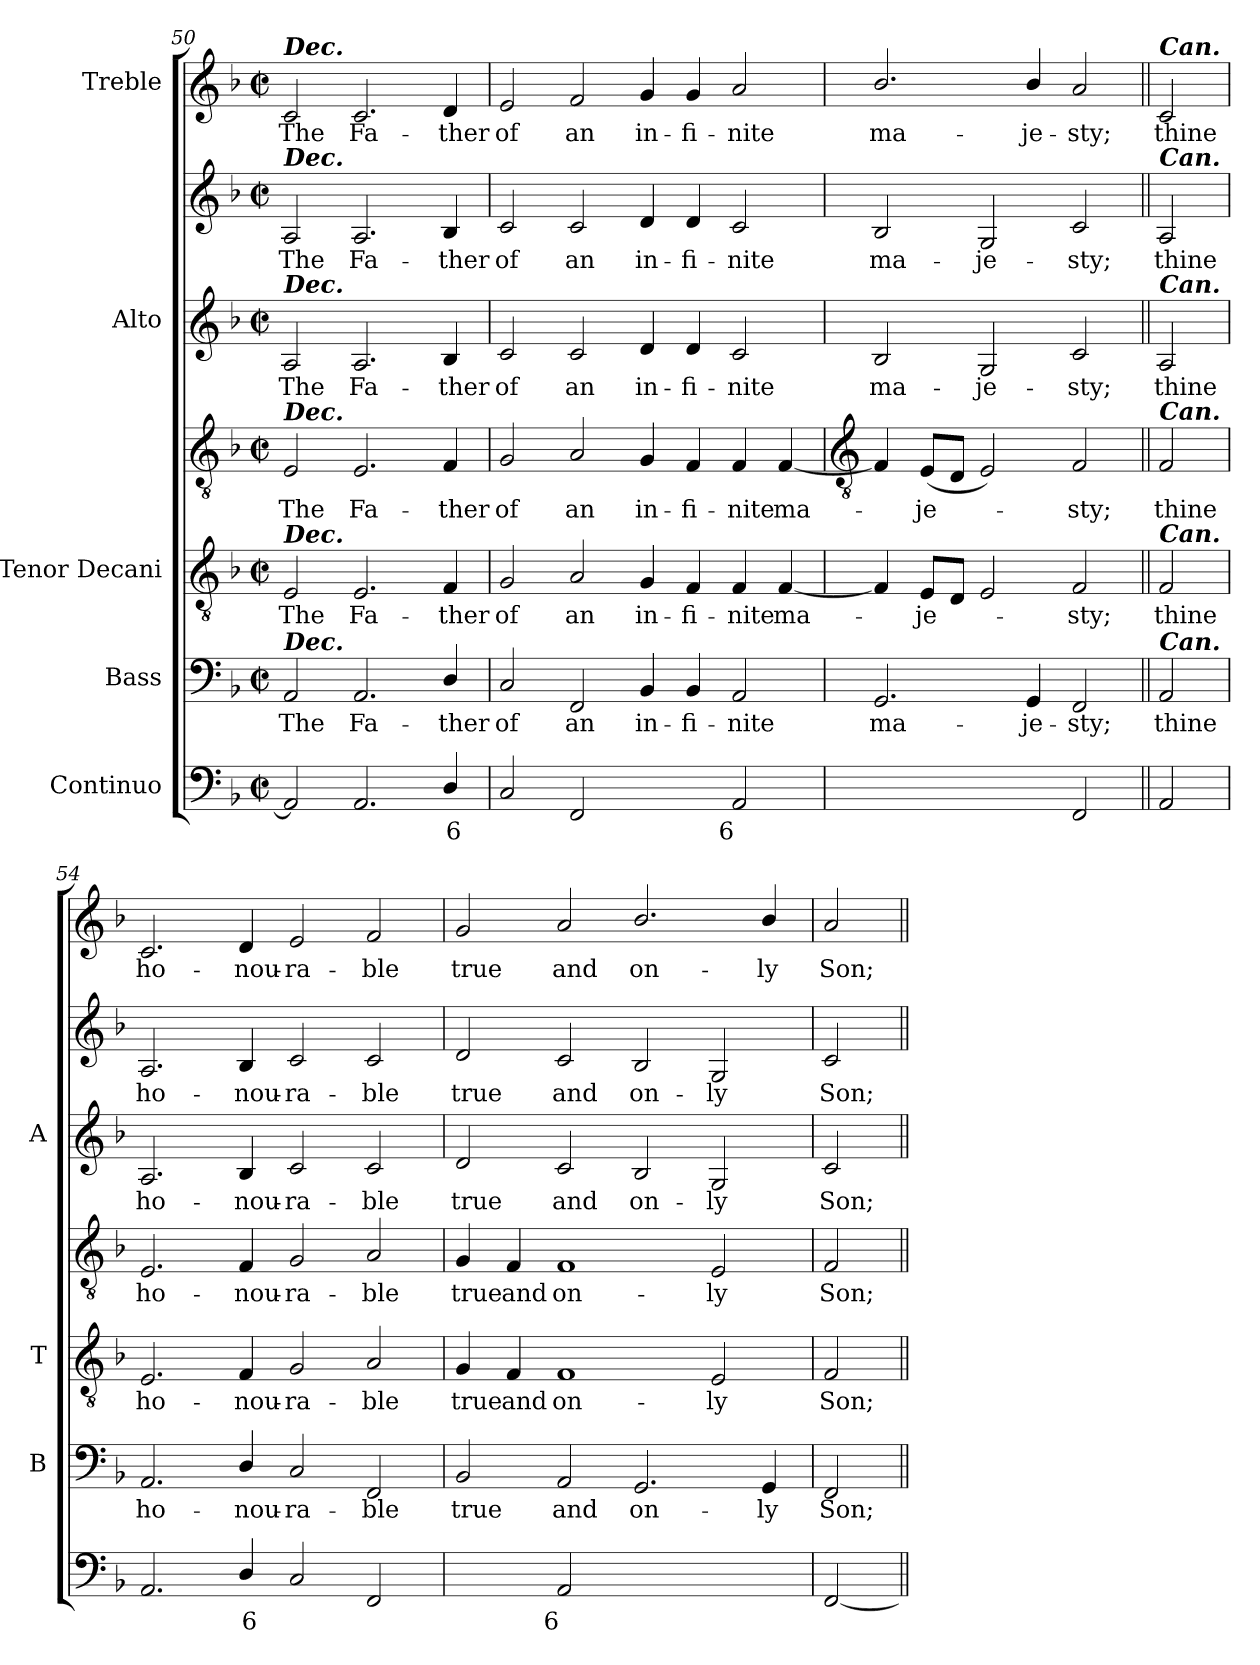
**kern	**text	**kern	**text	**kern	**text	**kern	**text	**kern	**text	**kern	**text	**kern	**text
*part5	*part5	*part4	*part4	*part3	*part3	*part3	*part3	*part2	*part2	*part2	*part2	*part1	*part1
*staff7	*staff7	*staff6	*staff6	*staff5	*staff5	*staff4	*staff4	*staff3	*staff3	*staff2	*staff2	*staff1	*staff1
*I"Continuo	*	*I"Bass	*	*I"Tenor Decani	*	*	*	*I"Alto	*	*	*	*I"Treble	*
*	*	*I'B	*	*I'T	*	*	*	*I'A	*	*	*	*	*
*clefF4	*	*clefF4	*	*clefGv2	*	*clefGv2	*	*	*	*clefG2	*	*clefG2	*
*k[b-]	*	*k[b-]	*	*k[b-]	*	*k[b-]	*	*k[b-]	*	*k[b-]	*	*k[b-]	*
*F:	*	*F:	*	*F:	*	*F:	*	*F:	*	*F:	*	*F:	*
*M4/2	*	*M4/2	*	*M4/2	*	*M4/2	*	*M4/2	*	*M4/2	*	*M4/2	*
*met(c|)	*	*met(c|)	*	*met(c|)	*	*met(c|)	*	*met(c|)	*	*met(c|)	*	*met(c|)	*
=50	=50	=50	=50	=50	=50	=50	=50	=50	=50	=50	=50	=50	=50
!	!	!	!	!	!	!	!	!	!	!	!	!LO:TX:a:Bi:t=Dec.	!
!	!	!	!	!	!	!	!	!	!	!LO:TX:a:Bi:t=Dec.	!	!	!
!	!	!	!	!	!	!	!	!LO:TX:a:Bi:t=Dec.	!	!	!	!	!
!	!	!	!	!	!	!LO:TX:a:Bi:t=Dec.	!	!	!	!	!	!	!
!	!	!	!	!LO:TX:a:Bi:t=Dec.	!	!	!	!	!	!	!	!	!
!	!	!LO:TX:a:Bi:t=Dec.	!	!	!	!	!	!	!	!	!	!	!
!	!	!	!LO:LY:b	!	!LO:LY:b	!	!LO:LY:b	!	!LO:LY:b	!	!LO:LY:b	!	!LO:LY:b
2AA]	.	2AA	The	2E	The	2E	The	2A	The	2A	The	2c	The
!	!	!	!LO:LY:b	!	!LO:LY:b	!	!LO:LY:b	!	!LO:LY:b	!	!LO:LY:b	!	!LO:LY:b
2.AA	.	2.AA	Fa-	2.E	Fa-	2.E	Fa-	2.A	Fa-	2.A	Fa-	2.c	Fa-
!	!LO:LY:b	!	!LO:LY:b	!	!LO:LY:b	!	!LO:LY:b	!	!LO:LY:b	!	!LO:LY:b	!	!LO:LY:b
4D/	6	4D/	-ther	4F	-ther	4F	-ther	4B-	-ther	4B-	-ther	4d	-ther
=51	=51	=51	=51	=51	=51	=51	=51	=51	=51	=51	=51	=51	=51
!	!	!	!LO:LY:b	!	!LO:LY:b	!	!LO:LY:b	!	!LO:LY:b	!	!LO:LY:b	!	!LO:LY:b
2C	.	2C	of	2G	of	2G	of	2c	of	2c	of	2e	of
!	!	!	!LO:LY:b	!	!LO:LY:b	!	!LO:LY:b	!	!LO:LY:b	!	!LO:LY:b	!	!LO:LY:b
2FF	.	2FF	an	2A	an	2A	an	2c	an	2c	an	2f	an
!	!LO:LY:b	!	!LO:LY:b	!	!LO:LY:b	!	!LO:LY:b	!	!LO:LY:b	!	!LO:LY:b	!	!LO:LY:b
[4BB-yy	6	4BB-	in-	4G	in-	4G	in-	4d	in-	4d	in-	4g	in-
!	!LO:LY:b	!	!LO:LY:b	!	!LO:LY:b	!	!LO:LY:b	!	!LO:LY:b	!	!LO:LY:b	!	!LO:LY:b
4BB-yy]	5	4BB-	-fi-	4F	-fi-	4F	-fi-	4d	-fi-	4d	-fi-	4g	-fi-
!	!LO:LY:b	!	!LO:LY:b	!	!LO:LY:b	!	!LO:LY:b	!	!LO:LY:b	!	!LO:LY:b	!	!LO:LY:b
2AA	6	2AA	-nite	4F	-nite	4F	-nite	2c	-nite	2c	-nite	2a	-nite
!	!	!	!	!	!LO:LY:b	!	!LO:LY:b	!	!	!	!	!	!
.	.	.	.	[4F	ma-	[4F	ma-	.	.	.	.	.	.
!!LO:LB:g=z
=52	=52	=52	=52	=52	=52	=52	=52	=52	=52	=52	=52	=52	=52
*	*	*	*	*	*	*clefGv2	*	*	*	*	*	*	*
!	!LO:LY:b	!	!LO:LY:b	!	!	!	!	!	!LO:LY:b	!	!LO:LY:b	!	!LO:LY:b
[2GGyy	7	2.GG	ma-	4F]	.	4F]	.	2B-	ma-	2B-	ma-	2.b-/	ma-
!	!	!	!	!	!LO:LY:b	!	!LO:LY:b	!	!	!	!	!	!
.	.	.	.	8EL	je-	(<8EL	je-	.	.	.	.	.	.
.	.	.	.	8DJ	.	8DJ	.	.	.	.	.	.	.
!	!LO:LY:b	!	!	!	!	!	!	!	!LO:LY:b	!	!LO:LY:b	!	!
2GGyy]	6	.	.	2E	.	2E)	.	2G	-je-	2G	-je-	.	.
!	!	!	!LO:LY:b	!	!	!	!	!	!	!	!	!	!LO:LY:b
.	.	4GG	-je-	.	.	.	.	.	.	.	.	4b-/	-je-
!	!	!	!LO:LY:b	!	!LO:LY:b	!	!LO:LY:b	!	!LO:LY:b	!	!LO:LY:b	!	!LO:LY:b
2FF	.	2FF	-sty;	2F	sty;	2F	sty;	2c	-sty;	2c	-sty;	2a	-sty;
=53||	=53||	=53||	=53||	=53||	=53||	=53||	=53||	=53||	=53||	=53||	=53||	=53||	=53||
!	!	!	!	!	!	!	!	!	!	!	!	!LO:TX:a:Bi:t=Can.	!
!	!	!	!	!	!	!	!	!	!	!LO:TX:a:Bi:t=Can.	!	!	!
!	!	!	!	!	!	!	!	!LO:TX:a:Bi:t=Can.	!	!	!	!	!
!	!	!	!	!	!	!LO:TX:a:Bi:t=Can.	!	!	!	!	!	!	!
!	!	!	!	!LO:TX:a:Bi:t=Can.	!	!	!	!	!	!	!	!	!
!	!	!LO:TX:a:Bi:t=Can.	!	!	!	!	!	!	!	!	!	!	!
!	!	!	!LO:LY:b	!	!LO:LY:b	!	!LO:LY:b	!	!LO:LY:b	!	!LO:LY:b	!	!LO:LY:b
2AA	.	2AA	thine	2F	thine	2F	thine	2A	thine	2A	thine	2c	thine
=54	=54	=54	=54	=54	=54	=54	=54	=54	=54	=54	=54	=54	=54
!	!	!	!LO:LY:b	!	!LO:LY:b	!	!LO:LY:b	!	!LO:LY:b	!	!LO:LY:b	!	!LO:LY:b
2.AA	.	2.AA	ho-	2.E	ho-	2.E	ho-	2.A	ho-	2.A	ho-	2.c	ho-
!	!LO:LY:b	!	!LO:LY:b	!	!LO:LY:b	!	!LO:LY:b	!	!LO:LY:b	!	!LO:LY:b	!	!LO:LY:b
4D/	6	4D/	-nou-	4F	-nou-	4F	-nou-	4B-	-nou-	4B-	-nou-	4d	-nou-
!	!	!	!LO:LY:b	!	!LO:LY:b	!	!LO:LY:b	!	!LO:LY:b	!	!LO:LY:b	!	!LO:LY:b
2C	.	2C	-ra-	2G	-ra-	2G	-ra-	2c	-ra-	2c	-ra-	2e	-ra-
!	!	!	!LO:LY:b	!	!LO:LY:b	!	!LO:LY:b	!	!LO:LY:b	!	!LO:LY:b	!	!LO:LY:b
2FF	.	2FF	-ble	2A	-ble	2A	-ble	2c	-ble	2c	-ble	2f	-ble
=55	=55	=55	=55	=55	=55	=55	=55	=55	=55	=55	=55	=55	=55
!	!LO:LY:b	!	!LO:LY:b	!	!LO:LY:b	!	!LO:LY:b	!	!LO:LY:b	!	!LO:LY:b	!	!LO:LY:b
[4BB-yy	6	2BB-	true	4G	true	4G	true	2d	true	2d	true	2g	true
!	!LO:LY:b	!	!	!	!LO:LY:b	!	!LO:LY:b	!	!	!	!	!	!
4BB-yy]	5	.	.	4F	and	4F	and	.	.	.	.	.	.
!	!LO:LY:b	!	!LO:LY:b	!	!LO:LY:b	!	!LO:LY:b	!	!LO:LY:b	!	!LO:LY:b	!	!LO:LY:b
2AA	6	2AA	and	1F	on-	1F	on-	2c	and	2c	and	2a	and
!	!LO:LY:b	!	!LO:LY:b	!	!	!	!	!	!LO:LY:b	!	!LO:LY:b	!	!LO:LY:b
[2GGyy	7	2.GG	on-	.	.	.	.	2B-	on-	2B-	on-	2.b-/	on-
!	!LO:LY:b	!	!	!	!LO:LY:b	!	!LO:LY:b	!	!LO:LY:b	!	!LO:LY:b	!	!
2GGyy]	6	.	.	2E	-ly	2E	-ly	2G	-ly	2G	-ly	.	.
!	!	!	!LO:LY:b	!	!	!	!	!	!	!	!	!	!LO:LY:b
.	.	4GG	-ly	.	.	.	.	.	.	.	.	4b-/	-ly
=56	=56	=56	=56	=56	=56	=56	=56	=56	=56	=56	=56	=56	=56
!	!	!	!LO:LY:b	!	!LO:LY:b	!	!LO:LY:b	!	!LO:LY:b	!	!LO:LY:b	!	!LO:LY:b
[2FF	.	2FF	Son;	2F	Son;	2F	Son;	2c	Son;	2c	Son;	2a	Son;
=||	=||	=||	=||	=||	=||	=||	=||	=||	=||	=||	=||	=||	=||
*-	*-	*-	*-	*-	*-	*-	*-	*-	*-	*-	*-	*-	*-
